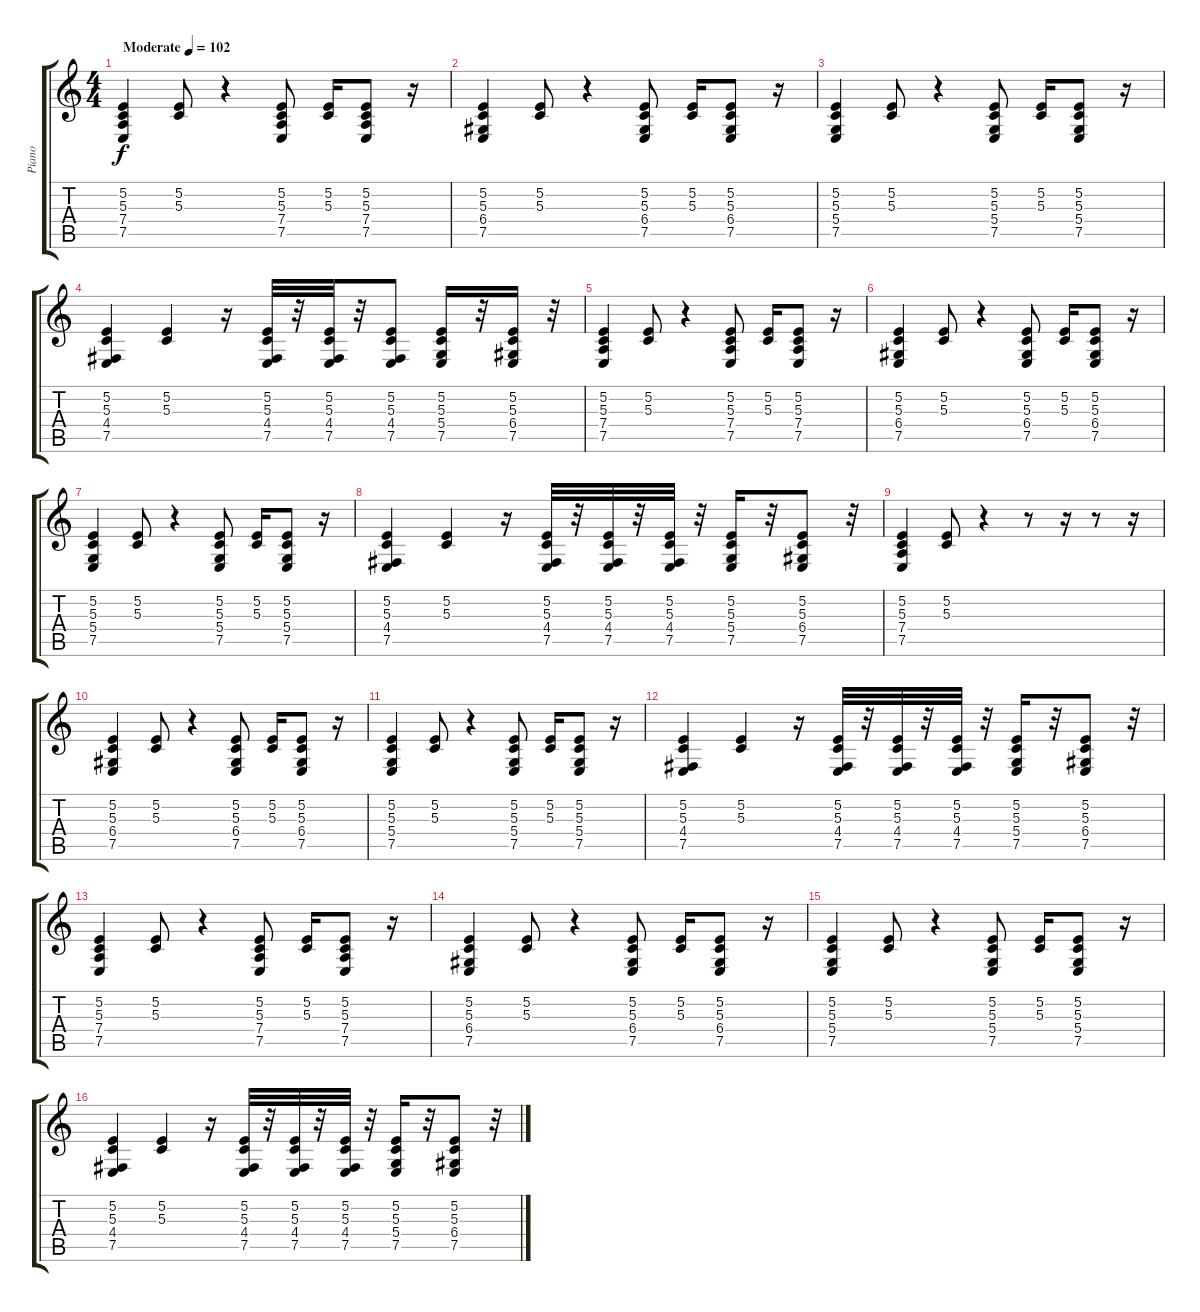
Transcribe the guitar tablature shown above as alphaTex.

\track ("Piano" "Piano") {instrument brightacousticpiano}
\staff {score tabs}
\tuning (E4 B3 G3 D3 A2 E2) {hide}
\ts (4 4)
\tempo (102 "Moderate")
\clef g2
\ks c
(5.2 5.3 7.4 7.5).4{dy f instrument brightacousticpiano} (5.2 5.3).8 r.4 (5.2 5.3 7.4 7.5).8 (5.2 5.3).16 (5.2 5.3 7.4 7.5).8 r.16 |
(5.2 5.3 6.4 7.5).4 (5.2 5.3).8 r.4 (5.2 5.3 6.4 7.5).8 (5.2 5.3).16 (5.2 5.3 6.4 7.5).8 r.16 |
(5.2 5.3 5.4 7.5).4 (5.2 5.3).8 r.4 (5.2 5.3 5.4 7.5).8 (5.2 5.3).16 (5.2 5.3 5.4 7.5).8 r.16 |
(5.2 5.3 4.4 7.5).4 (5.2 5.3).4 r.16 (5.2 5.3 4.4 7.5).32 r.32 (5.2 5.3 4.4 7.5).32 r.32 (5.2 5.3 4.4 7.5).8 (5.2 5.3 5.4 7.5).16 r.32 (5.2 5.3 6.4 7.5).16 r.32 |
(5.2 5.3 7.4 7.5).4 (5.2 5.3).8 r.4 (5.2 5.3 7.4 7.5).8 (5.2 5.3).16 (5.2 5.3 7.4 7.5).8 r.16 |
(5.2 5.3 6.4 7.5).4 (5.2 5.3).8 r.4 (5.2 5.3 6.4 7.5).8 (5.2 5.3).16 (5.2 5.3 6.4 7.5).8 r.16 |
(5.2 5.3 5.4 7.5).4 (5.2 5.3).8 r.4 (5.2 5.3 5.4 7.5).8 (5.2 5.3).16 (5.2 5.3 5.4 7.5).8 r.16 |
(5.2 5.3 4.4 7.5).4 (5.2 5.3).4 r.16 (5.2 5.3 4.4 7.5).32 r.32 (5.2 5.3 4.4 7.5).32 r.32 (5.2 5.3 4.4 7.5).32 r.32 (5.2 5.3 5.4 7.5).16 r.32 (5.2 5.3 6.4 7.5).8 r.32 |
(5.2 5.3 7.4 7.5).4 (5.2 5.3).8 r.4 r.8 r.16 r.8 r.16 |
(5.2 5.3 6.4 7.5).4 (5.2 5.3).8 r.4 (5.2 5.3 6.4 7.5).8 (5.2 5.3).16 (5.2 5.3 6.4 7.5).8 r.16 |
(5.2 5.3 5.4 7.5).4 (5.2 5.3).8 r.4 (5.2 5.3 5.4 7.5).8 (5.2 5.3).16 (5.2 5.3 5.4 7.5).8 r.16 |
(5.2 5.3 4.4 7.5).4 (5.2 5.3).4 r.16 (5.2 5.3 4.4 7.5).32 r.32 (5.2 5.3 4.4 7.5).32 r.32 (5.2 5.3 4.4 7.5).32 r.32 (5.2 5.3 5.4 7.5).16 r.32 (5.2 5.3 6.4 7.5).8 r.32 |
(5.2 5.3 7.4 7.5).4 (5.2 5.3).8 r.4 (5.2 5.3 7.4 7.5).8 (5.2 5.3).16 (5.2 5.3 7.4 7.5).8 r.16 |
(5.2 5.3 6.4 7.5).4 (5.2 5.3).8 r.4 (5.2 5.3 6.4 7.5).8 (5.2 5.3).16 (5.2 5.3 6.4 7.5).8 r.16 |
(5.2 5.3 5.4 7.5).4 (5.2 5.3).8 r.4 (5.2 5.3 5.4 7.5).8 (5.2 5.3).16 (5.2 5.3 5.4 7.5).8 r.16 |
(5.2 5.3 4.4 7.5).4 (5.2 5.3).4 r.16 (5.2 5.3 4.4 7.5).32 r.32 (5.2 5.3 4.4 7.5).32 r.32 (5.2 5.3 4.4 7.5).32 r.32 (5.2 5.3 5.4 7.5).16 r.32 (5.2 5.3 6.4 7.5).8 r.32
